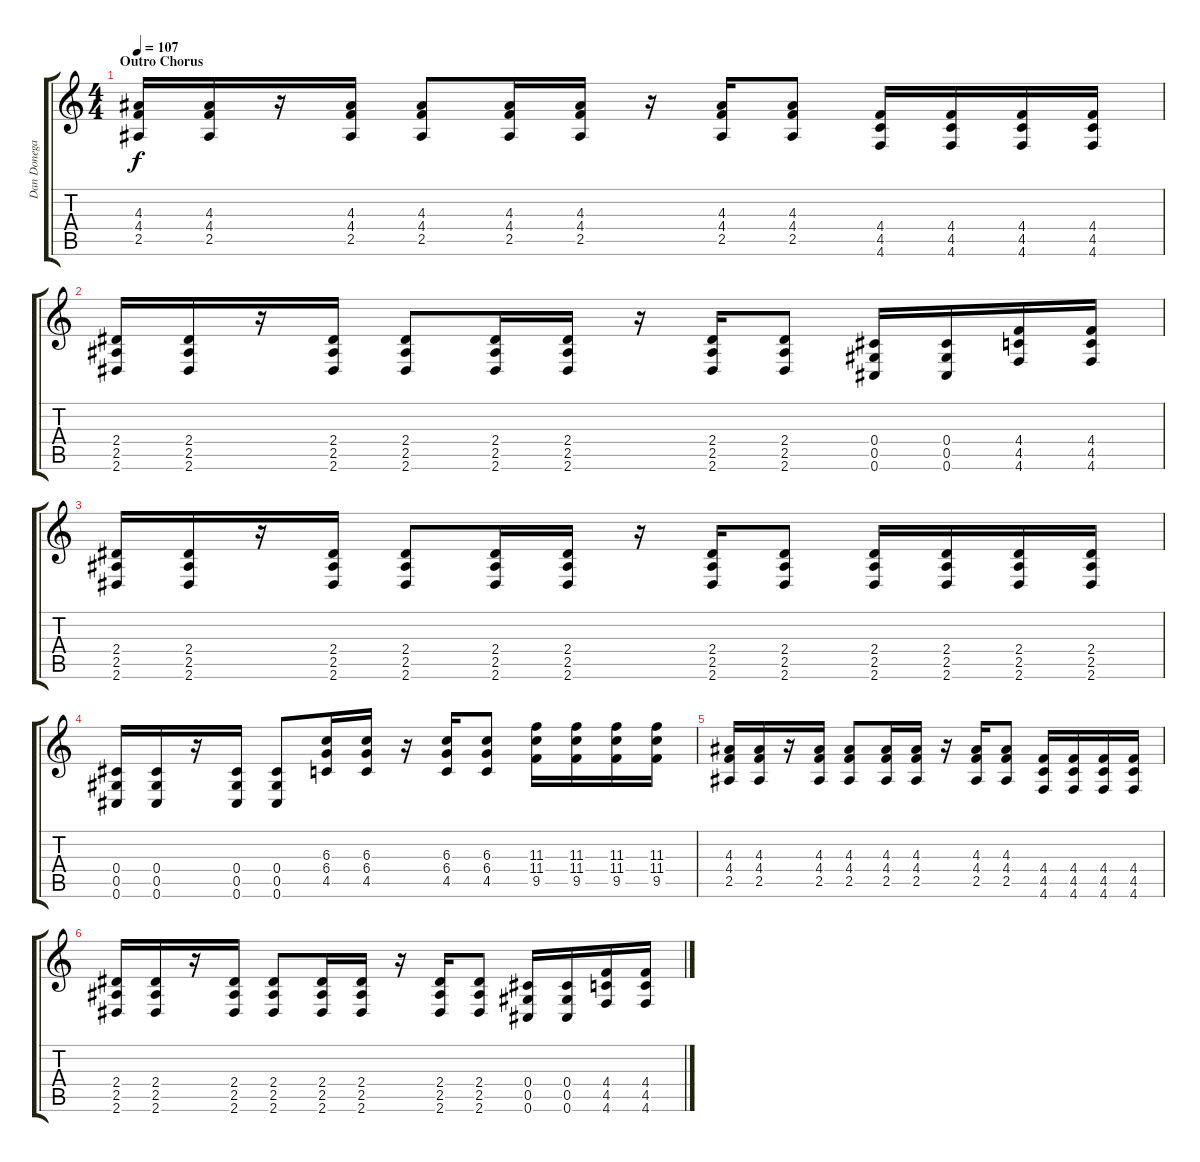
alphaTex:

\track ("Dan Donegan 2" "Dan Donega") {instrument distortionguitar}
\staff {score tabs}
\tuning (Eb4 Bb3 Gb3 Db3 Ab2 Db2) {hide}
\ts (4 4)
\section ("" "Outro Chorus")
\tempo 107
\clef g2
\ks c
(4.3 4.4 2.5).16{dy f} (4.3 4.4 2.5).16 r.16 (4.3 4.4 2.5).16 (4.3 4.4 2.5).8 (4.3 4.4 2.5).16 (4.3 4.4 2.5).16 r.16 (4.3 4.4 2.5).16 (4.3 4.4 2.5).8 (4.4 4.5 4.6).16 (4.4 4.5 4.6).16 (4.4 4.5 4.6).16 (4.4 4.5 4.6).16 |
(2.4 2.5 2.6).16 (2.4 2.5 2.6).16 r.16 (2.4 2.5 2.6).16 (2.4 2.5 2.6).8 (2.4 2.5 2.6).16 (2.4 2.5 2.6).16 r.16 (2.4 2.5 2.6).16 (2.4 2.5 2.6).8 (0.4 0.5 0.6).16 (0.4 0.5 0.6).16 (4.4 4.5 4.6).16 (4.4 4.5 4.6).16 |
(2.4 2.5 2.6).16 (2.4 2.5 2.6).16 r.16 (2.4 2.5 2.6).16 (2.4 2.5 2.6).8 (2.4 2.5 2.6).16 (2.4 2.5 2.6).16 r.16 (2.4 2.5 2.6).16 (2.4 2.5 2.6).8 (2.4 2.5 2.6).16 (2.4 2.5 2.6).16 (2.4 2.5 2.6).16 (2.4 2.5 2.6).16 |
(0.4 0.5 0.6).16 (0.4 0.5 0.6).16 r.16 (0.4 0.5 0.6).16 (0.4 0.5 0.6).8 (6.3 6.4 4.5).16 (6.3 6.4 4.5).16 r.16 (6.3 6.4 4.5).16 (6.3 6.4 4.5).8 (11.3 11.4 9.5).16 (11.3 11.4 9.5).16 (11.3 11.4 9.5).16 (11.3 11.4 9.5).16 |
(4.3 4.4 2.5).16 (4.3 4.4 2.5).16 r.16 (4.3 4.4 2.5).16 (4.3 4.4 2.5).8 (4.3 4.4 2.5).16 (4.3 4.4 2.5).16 r.16 (4.3 4.4 2.5).16 (4.3 4.4 2.5).8 (4.4 4.5 4.6).16 (4.4 4.5 4.6).16 (4.4 4.5 4.6).16 (4.4 4.5 4.6).16 |
(2.4 2.5 2.6).16 (2.4 2.5 2.6).16 r.16 (2.4 2.5 2.6).16 (2.4 2.5 2.6).8 (2.4 2.5 2.6).16 (2.4 2.5 2.6).16 r.16 (2.4 2.5 2.6).16 (2.4 2.5 2.6).8 (0.4 0.5 0.6).16 (0.4 0.5 0.6).16 (4.4 4.5 4.6).16 (4.4 4.5 4.6).16
